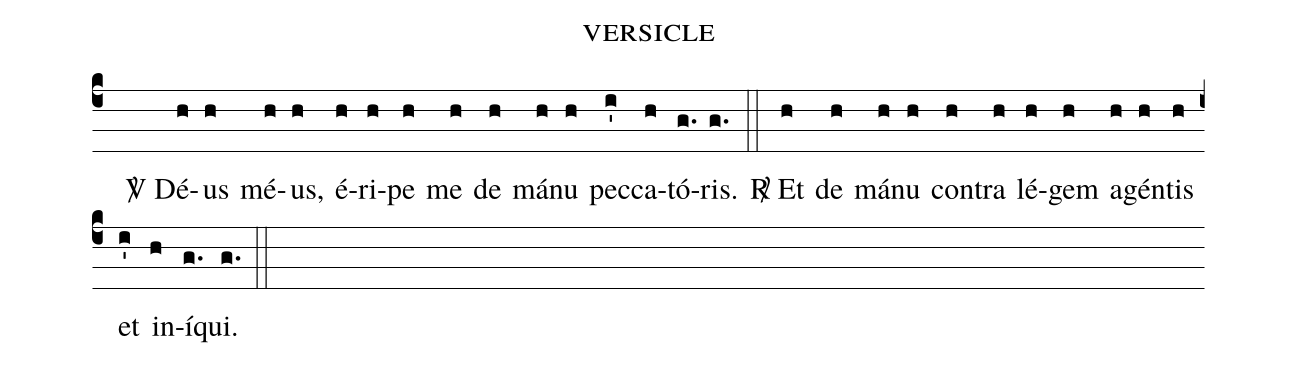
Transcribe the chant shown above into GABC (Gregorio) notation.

name: versicle;
%%
(c4)()() <sp>V/</sp> D{é}(h)us(h) mé(h)us,(h) é(h)ri(h)pe(h) me(h) de(h) má(h)nu(h) pec(i')ca(h)tó(g.)ris.(g.) (::)
<sp>R/</sp> {E}t(h) de(h) má(h)nu(h) con(h)tra(h) lé(h)gem(h) a(h)gén(h)tis(h) et(i') in(h)í(g.)qui.(g.) (::)
